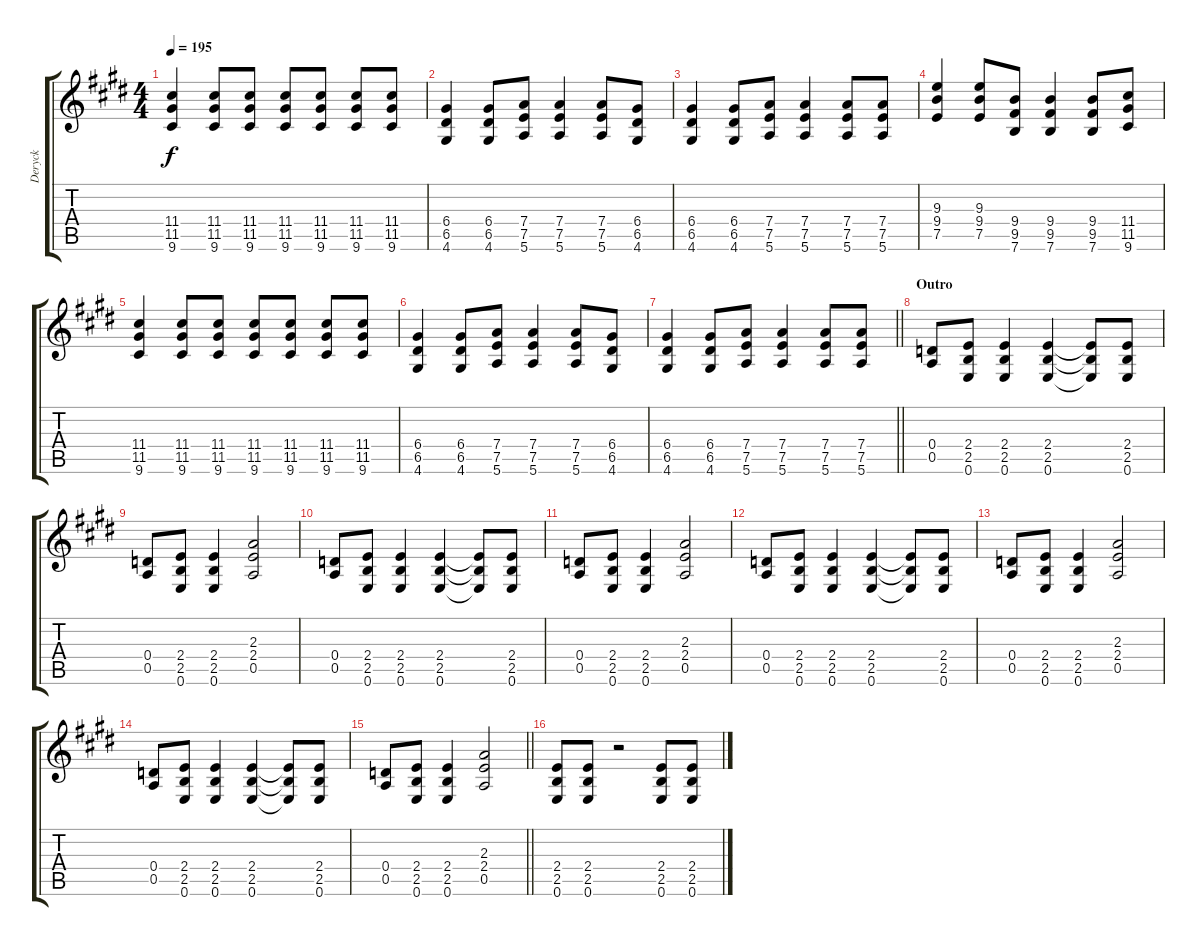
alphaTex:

\track ("Deryck" "Deryck") {instrument distortionguitar}
\staff {score tabs}
\tuning (E4 B3 G3 D3 A2 E2) {hide}
\ts (4 4)
\tempo 195
\clef g2
\ks e
(11.4 11.5 9.6).4{dy f} (11.4 11.5 9.6).8 (11.4 11.5 9.6).8 (11.4 11.5 9.6).8 (11.4 11.5 9.6).8 (11.4 11.5 9.6).8 (11.4 11.5 9.6).8 |
(6.4 6.5 4.6).4 (6.4 6.5 4.6).8 (7.4 7.5 5.6).8 (7.4 7.5 5.6).4 (7.4 7.5 5.6).8 (6.4 6.5 4.6).8 |
(6.4 6.5 4.6).4 (6.4 6.5 4.6).8 (7.4 7.5 5.6).8 (7.4 7.5 5.6).4 (7.4 7.5 5.6).8 (7.4 7.5 5.6).8 |
(9.3 9.4 7.5).4 (9.3 9.4 7.5).8 (9.4 9.5 7.6).8 (9.4 9.5 7.6).4 (9.4 9.5 7.6).8 (11.4 11.5 9.6).8 |
(11.4 11.5 9.6).4 (11.4 11.5 9.6).8 (11.4 11.5 9.6).8 (11.4 11.5 9.6).8 (11.4 11.5 9.6).8 (11.4 11.5 9.6).8 (11.4 11.5 9.6).8 |
(6.4 6.5 4.6).4 (6.4 6.5 4.6).8 (7.4 7.5 5.6).8 (7.4 7.5 5.6).4 (7.4 7.5 5.6).8 (6.4 6.5 4.6).8 |
\barLineRight lightlight
(6.4 6.5 4.6).4 (6.4 6.5 4.6).8 (7.4 7.5 5.6).8 (7.4 7.5 5.6).4 (7.4 7.5 5.6).8 (7.4 7.5 5.6).8 |
\section ("" "Outro")
(0.4 0.5).8 (2.4 2.5 0.6).8 (2.4 2.5 0.6).4 (2.4 2.5 0.6).4 (2.4{t} 2.5{t} 0.6{t}).8 (2.4 2.5 0.6).8 |
(0.4 0.5).8 (2.4 2.5 0.6).8 (2.4 2.5 0.6).4 (2.3 2.4 0.5).2 |
(0.4 0.5).8 (2.4 2.5 0.6).8 (2.4 2.5 0.6).4 (2.4 2.5 0.6).4 (2.4{t} 2.5{t} 0.6{t}).8 (2.4 2.5 0.6).8 |
(0.4 0.5).8 (2.4 2.5 0.6).8 (2.4 2.5 0.6).4 (2.3 2.4 0.5).2 |
(0.4 0.5).8 (2.4 2.5 0.6).8 (2.4 2.5 0.6).4 (2.4 2.5 0.6).4 (2.4{t} 2.5{t} 0.6{t}).8 (2.4 2.5 0.6).8 |
(0.4 0.5).8 (2.4 2.5 0.6).8 (2.4 2.5 0.6).4 (2.3 2.4 0.5).2 |
(0.4 0.5).8 (2.4 2.5 0.6).8 (2.4 2.5 0.6).4 (2.4 2.5 0.6).4 (2.4{t} 2.5{t} 0.6{t}).8 (2.4 2.5 0.6).8 |
\barLineRight lightlight
(0.4 0.5).8 (2.4 2.5 0.6).8 (2.4 2.5 0.6).4 (2.3 2.4 0.5).2 |
(2.4 2.5 0.6).8 (2.4 2.5 0.6).8 r.2 (2.4 2.5 0.6).8 (2.4 2.5 0.6).8
